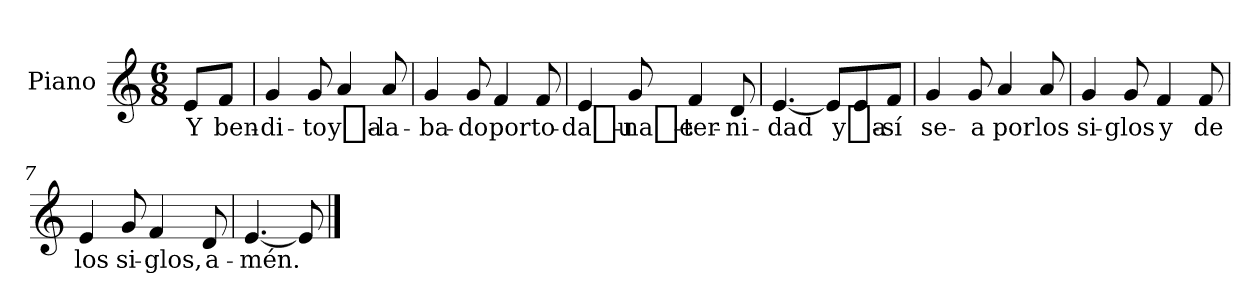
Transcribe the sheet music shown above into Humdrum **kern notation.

**kern	**text
*part1	*part1
*staff1	*staff1
*I"Piano	*
*I'Pno	*
*clefG2	*
*k[]	*
*M6/8	*
=	=
8e/L	Y
8f/J	ben-
=1	=1
4g/	-di-
8g/	-to
4a/	y_a-
8a/	-la-
=2	=2
4g/	-ba-
8g/	-do
4f/	por
8f/	to-
=3	=3
4e/	-da_u-
8g/	-na_e-
4f/	-ter-
8d/	-ni-
!!LO:LB:g=z
=4	=4
[4.e/	-dad
8e/L]	.
8e/	y_a-
8f/J	-sí
=5	=5
4g/	se-
8g/	-a
4a/	por
8a/	los
=6	=6
4g/	si-
8g/	-glos
4f/	y
8f/	de
=7	=7
4e/	los
8g/	si-
4f/	-glos,
8d/	a-
=8	=8
[4.e/	-mén.
8e/]	.
==	==
*-	*-
